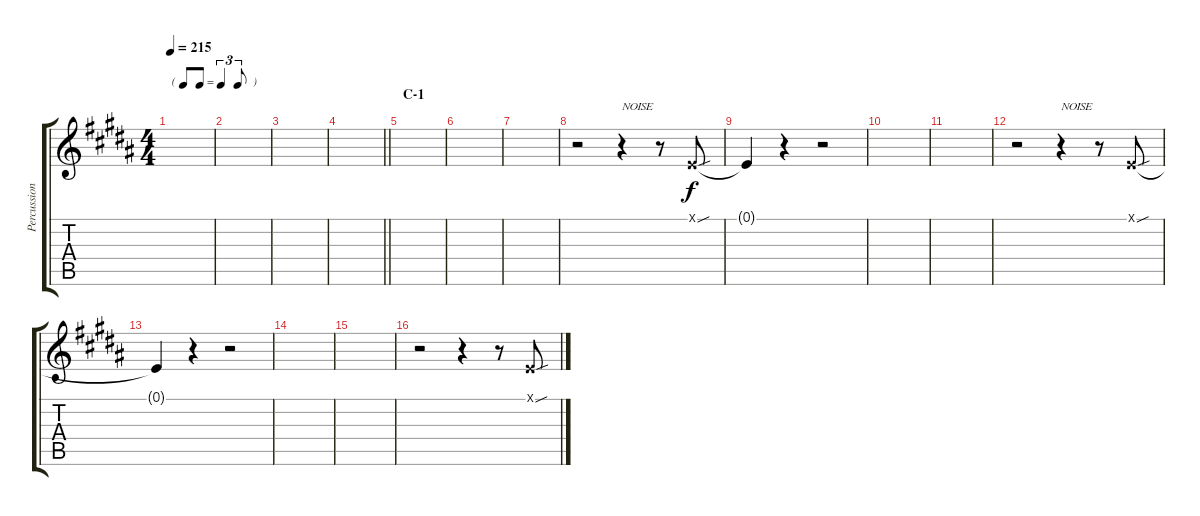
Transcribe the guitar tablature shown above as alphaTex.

\track ("Percussion B (Tainaka Ritsu)" "Percussion") {instrument xylophone}
\staff {score tabs}
\tuning (E4 B3 G3 D3 A2 E2) {hide}
\ts (4 4)
\tf triplet8th
\tempo 215
\clef g2
\ks b
|
|
|
\barLineRight lightlight
|
\section ("" "C-1")
|
|
|
r.2 r.4{txt "NOISE"} r.8 0.1{sou x}.8 |
0.1{t}.4 r.4 r.2 |
|
|
r.2 r.4{txt "NOISE"} r.8 0.1{sou x}.8 |
0.1{t}.4 r.4 r.2 |
|
|
r.2 r.4 r.8 0.1{sou x}.8
